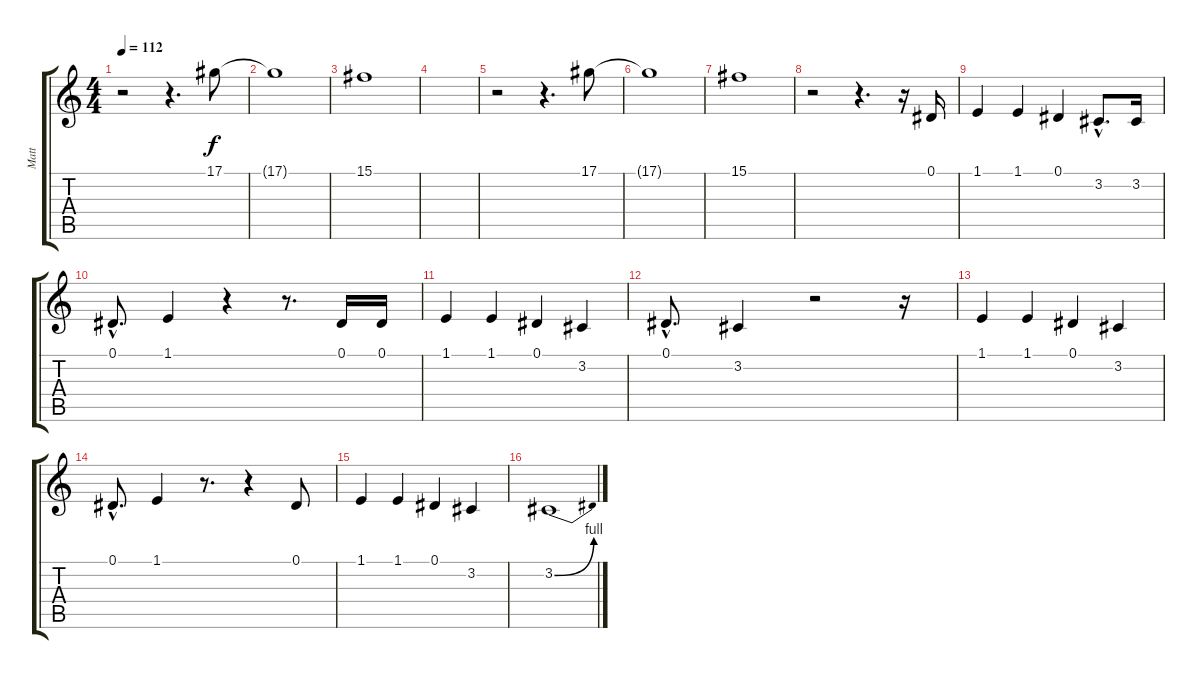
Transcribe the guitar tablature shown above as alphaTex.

\track ("Matt" "Matt") {instrument lead1square}
\staff {score tabs}
\tuning (Eb4 Bb3 Gb3 Db3 Ab2 Eb2) {hide}
\ts (4 4)
\tempo 112
\clef g2
\ks c
r.2{dy f} r.4{d} 17.1.8 |
17.1{t}.1 |
15.1.1 |
|
r.2 r.4{d} 17.1.8 |
17.1{t}.1 |
15.1.1 |
r.2 r.4{d} r.16 0.1.16 |
1.1.4 1.1.4 0.1.4 3.2{hac}.8{d} 3.2.16 |
0.1{hac}.8{d} 1.1.4 r.4 r.8{d} 0.1.16 0.1.16 |
1.1.4 1.1.4 0.1.4 3.2.4 |
0.1{hac}.8{d} 3.2.4 r.2 r.16 |
1.1.4 1.1.4 0.1.4 3.2.4 |
0.1{hac}.8{d} 1.1.4 r.8{d} r.4 0.1.8 |
1.1.4 1.1.4 0.1.4 3.2.4 |
3.2{be (bend 0 0 60 4)}.1
